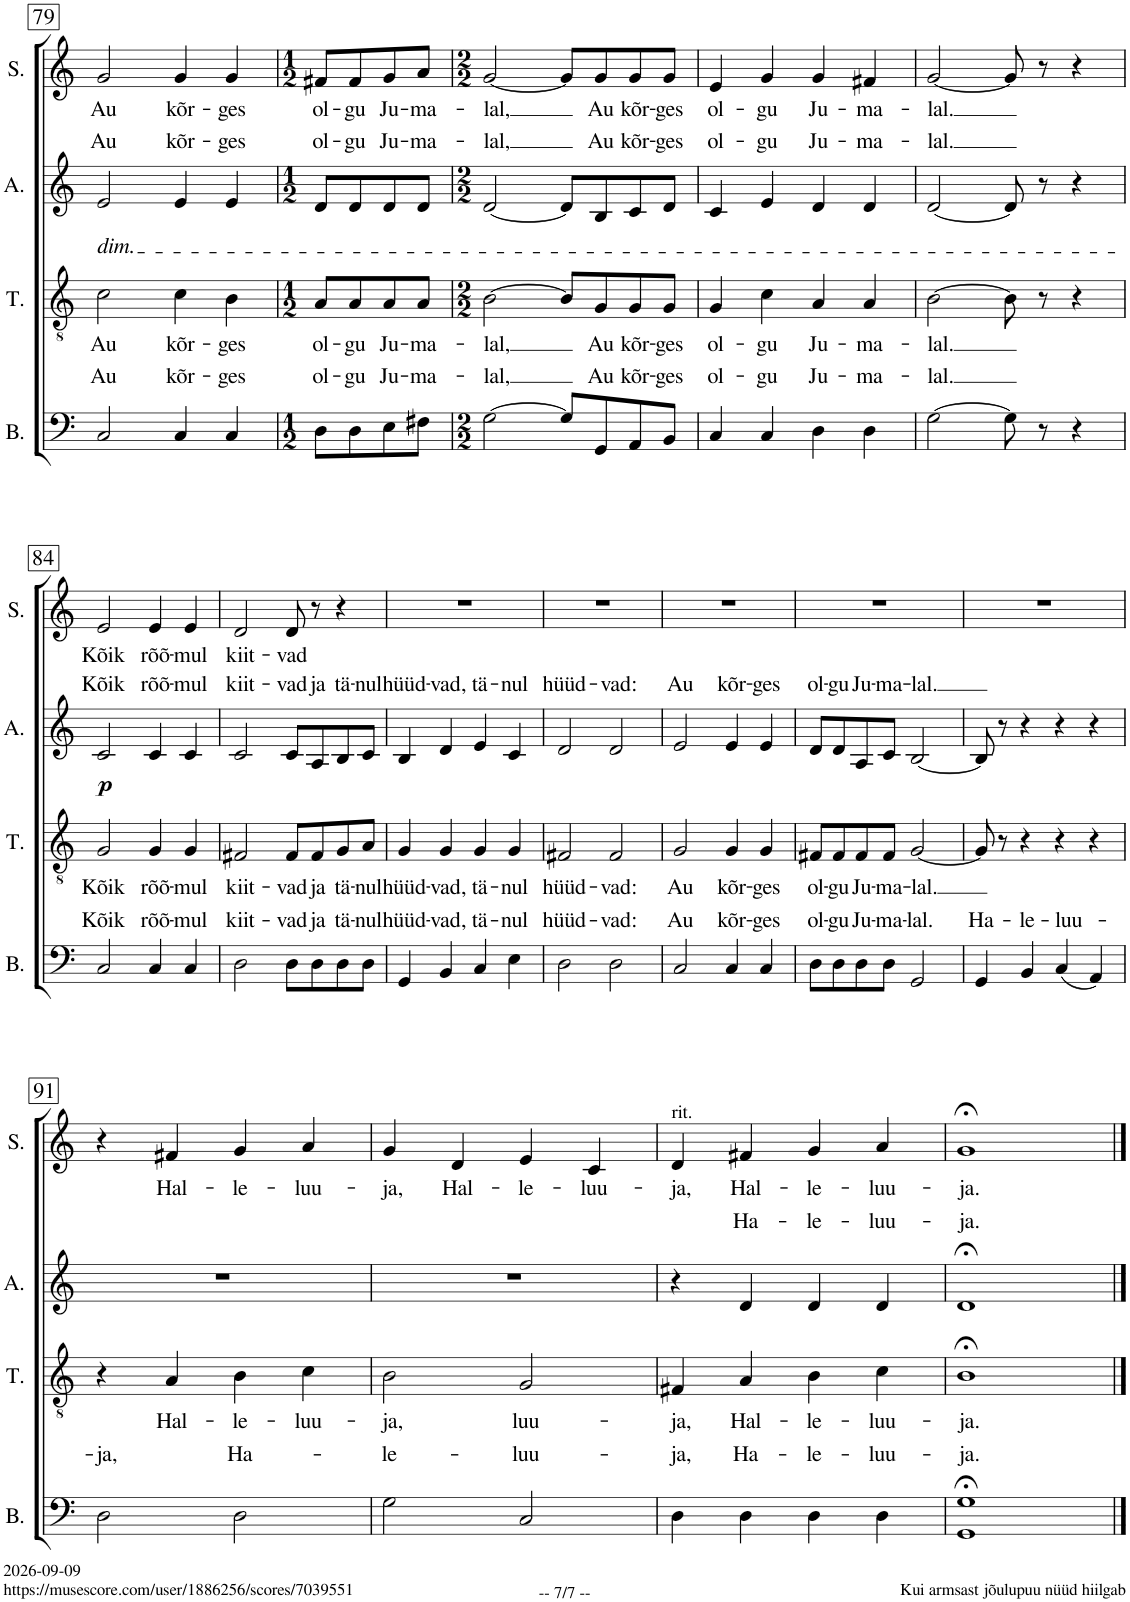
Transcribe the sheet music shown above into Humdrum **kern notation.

**kern	**text	**kern	**text	**dynam	**kern	**text	**kern	**text
*part4	*part4	*part3	*part3	*part3	*part2	*part2	*part1	*part1
*staff4	*staff4	*staff3	*staff3	*staff3	*staff2	*staff2	*staff1	*staff1
*I"Bass	*	*I"Tenor	*	*	*I"Alto	*	*I"Soprano	*
*I'B.	*	*I'T.	*	*	*I'A.	*	*I'S.	*
!!LO:PB:g=z
*clefF4	*	*clefGv2	*	*	*clefG2	*	*clefG2	*
*	*	*	*	*	*Trd1c2	*	*	*
*k[]	*	*k[]	*	*	*k[]	*	*k[]	*
*M2/2	*	*M2/2	*	*	*M2/2	*	*M2/2	*
=79	=79	=79	=79	=79	=79	=79	=79	=79
!	!	!LO:TX:a:i:t=dim.	!	!	!	!	!	!
!	!LO:LY:a	!	!LO:LY:b	!	!	!LO:LY:a	!	!LO:LY:b
2C/	Au	2c\	Au	.	2e/	Au	2g/	Au
!	!LO:LY:a	!	!LO:LY:b	!	!	!LO:LY:a	!	!LO:LY:b
4C/	kõr-	4c\	kõr-	.	4e/	kõr-	4g/	kõr-
!	!LO:LY:a	!	!LO:LY:b	!	!	!LO:LY:a	!	!LO:LY:b
4C/	-ges	4B\	-ges	.	4e/	-ges	4g/	-ges
=80	=80	=80	=80	=80	=80	=80	=80	=80
*M1/2	*	*M1/2	*	*	*M1/2	*	*M1/2	*
!	!LO:LY:a	!	!LO:LY:b	!	!	!LO:LY:a	!	!LO:LY:b
8D\L	ol-	8A/L	ol-	.	8d/L	ol-	8f#X/L	ol-
!	!LO:LY:a	!	!LO:LY:b	!	!	!LO:LY:a	!	!LO:LY:b
8D\	-gu	8A/	-gu	.	8d/	-gu	8f#/	-gu
!	!LO:LY:a	!	!LO:LY:b	!	!	!LO:LY:a	!	!LO:LY:b
8E\	Ju-	8A/	Ju-	.	8d/	Ju-	8g/	Ju-
!	!LO:LY:a	!	!LO:LY:b	!	!	!LO:LY:a	!	!LO:LY:b
8F#X\J	-ma-	8A/J	-ma-	.	8d/J	-ma-	8a/J	-ma-
=81	=81	=81	=81	=81	=81	=81	=81	=81
*M2/2	*	*M2/2	*	*	*M2/2	*	*M2/2	*
!	!LO:LY:a	!	!LO:LY:b	!	!	!LO:LY:a	!	!LO:LY:b
[2G\	-lal,	[2B\	-lal,	.	[2d/	-lal,	[2g/	-lal,
8G/L]	.	8B/L]	.	.	8d/L]	.	8g/L]	.
!	!LO:LY:a	!	!LO:LY:b	!	!	!LO:LY:a	!	!LO:LY:b
8GG/	Au	8G/	Au	.	8B/	Au	8g/	Au
!	!LO:LY:a	!	!LO:LY:b	!	!	!LO:LY:a	!	!LO:LY:b
8AA/	kõr-	8G/	kõr-	.	8c/	kõr-	8g/	kõr-
!	!LO:LY:a	!	!LO:LY:b	!	!	!LO:LY:a	!	!LO:LY:b
8BB/J	-ges	8G/J	-ges	.	8d/J	-ges	8g/J	-ges
=82	=82	=82	=82	=82	=82	=82	=82	=82
!	!LO:LY:a	!	!LO:LY:b	!	!	!LO:LY:a	!	!LO:LY:b
4C/	ol-	4G/	ol-	.	4c/	ol-	4e/	ol-
!	!LO:LY:a	!	!LO:LY:b	!	!	!LO:LY:a	!	!LO:LY:b
4C/	-gu	4c\	-gu	.	4e/	-gu	4g/	-gu
!	!LO:LY:a	!	!LO:LY:b	!	!	!LO:LY:a	!	!LO:LY:b
4D\	Ju-	4A/	Ju-	.	4d/	Ju-	4g/	Ju-
!	!LO:LY:a	!	!LO:LY:b	!	!	!LO:LY:a	!	!LO:LY:b
4D\	-ma-	4A/	-ma-	.	4d/	-ma-	4f#X/	-ma-
=83	=83	=83	=83	=83	=83	=83	=83	=83
!	!LO:LY:a	!	!LO:LY:b	!	!	!LO:LY:a	!	!LO:LY:b
[2G\	-lal.	[2B\	-lal.	.	[2d/	-lal.	[2g/	-lal.
8G\]	.	8B\]	.	.	8d/]	.	8g/]	.
8r	.	8r	.	.	8r	.	8r	.
4r	.	4r	.	.	4r	.	4r	.
!!LO:LB:g=z
=84	=84	=84	=84	=84	=84	=84	=84	=84
!	!LO:LY:a	!	!LO:LY:b	!LO:DY:a	!	!LO:LY:a	!	!LO:LY:b
2C/	Kõik	2G/	Kõik	p	2c/	Kõik	2e/	Kõik
!	!LO:LY:a	!	!LO:LY:b	!	!	!LO:LY:a	!	!LO:LY:b
4C/	rõõ-	4G/	rõõ-	.	4c/	rõõ-	4e/	rõõ-
!	!LO:LY:a	!	!LO:LY:b	!	!	!LO:LY:a	!	!LO:LY:b
4C/	-mul	4G/	-mul	.	4c/	-mul	4e/	-mul
=85	=85	=85	=85	=85	=85	=85	=85	=85
!	!LO:LY:a	!	!LO:LY:b	!	!	!LO:LY:a	!	!LO:LY:b
2D\	kiit-	2F#X/	kiit-	.	2c/	kiit-	2d/	kiit-
!	!LO:LY:a	!	!LO:LY:b	!	!	!LO:LY:a	!	!LO:LY:b
8D\L	-vad	8F#/L	-vad	.	8c/L	-vad	8d/	-vad
!	!LO:LY:a	!	!LO:LY:b	!	!	!LO:LY:a	!	!
8D\	ja	8F#/	ja	.	8A/	ja	8r	.
!	!LO:LY:a	!	!LO:LY:b	!	!	!LO:LY:a	!	!
8D\	tä-	8G/	tä-	.	8B/	tä-	4r	.
!	!LO:LY:a	!	!LO:LY:b	!	!	!LO:LY:a	!	!
8D\J	-nul	8A/J	-nul	.	8c/J	-nul	.	.
=86	=86	=86	=86	=86	=86	=86	=86	=86
!	!LO:LY:a	!	!LO:LY:b	!	!	!LO:LY:a	!	!
4GG/	hüüd-	4G/	hüüd-	.	4B/	hüüd-	1r	.
!	!LO:LY:a	!	!LO:LY:b	!	!	!LO:LY:a	!	!
4BB/	-vad,	4G/	-vad,	.	4d/	-vad,	.	.
!	!LO:LY:a	!	!LO:LY:b	!	!	!LO:LY:a	!	!
4C/	tä-	4G/	tä-	.	4e/	tä-	.	.
!	!LO:LY:a	!	!LO:LY:b	!	!	!LO:LY:a	!	!
4E\	-nul	4G/	-nul	.	4c/	-nul	.	.
=87	=87	=87	=87	=87	=87	=87	=87	=87
!	!LO:LY:a	!	!LO:LY:b	!	!	!LO:LY:a	!	!
2D\	hüüd-	2F#X/	hüüd-	.	2d/	hüüd-	1r	.
!	!LO:LY:a	!	!LO:LY:b	!	!	!LO:LY:a	!	!
2D\	-vad:	2F#/	-vad:	.	2d/	-vad:	.	.
=88	=88	=88	=88	=88	=88	=88	=88	=88
!	!LO:LY:a	!	!LO:LY:b	!	!	!LO:LY:a	!	!
2C/	Au	2G/	Au	.	2e/	Au	1r	.
!	!LO:LY:a	!	!LO:LY:b	!	!	!LO:LY:a	!	!
4C/	kõr-	4G/	kõr-	.	4e/	kõr-	.	.
!	!LO:LY:a	!	!LO:LY:b	!	!	!LO:LY:a	!	!
4C/	-ges	4G/	-ges	.	4e/	-ges	.	.
=89	=89	=89	=89	=89	=89	=89	=89	=89
!	!LO:LY:a	!	!LO:LY:b	!	!	!LO:LY:a	!	!
8D\L	ol-	8F#X/L	ol-	.	8d/L	ol-	1r	.
!	!LO:LY:a	!	!LO:LY:b	!	!	!LO:LY:a	!	!
8D\	-gu	8F#/	-gu	.	8d/	-gu	.	.
!	!LO:LY:a	!	!LO:LY:b	!	!	!LO:LY:a	!	!
8D\	Ju-	8F#/	Ju-	.	8A/	Ju-	.	.
!	!LO:LY:a	!	!LO:LY:b	!	!	!LO:LY:a	!	!
8D\J	-ma-	8F#/J	-ma-	.	8c/J	-ma-	.	.
!	!LO:LY:a	!	!LO:LY:b	!	!	!LO:LY:a	!	!
2GG/	-lal.	[2G/	-lal.	.	[2B/	-lal.	.	.
=90	=90	=90	=90	=90	=90	=90	=90	=90
!	!LO:LY:a	!	!	!	!	!	!	!
4GG/	Ha-	8G/]	.	.	8B/]	.	1r	.
.	.	8r	.	.	8r	.	.	.
!	!LO:LY:a	!	!	!	!	!	!	!
4BB/	-le-	4r	.	.	4r	.	.	.
!	!LO:LY:a	!	!	!	!	!	!	!
(4C/	-luu-	4r	.	.	4r	.	.	.
4AA/)	.	4r	.	.	4r	.	.	.
!!LO:LB:g=z
=91	=91	=91	=91	=91	=91	=91	=91	=91
!	!LO:LY:a	!	!	!	!	!	!	!
2D\	-ja,	4r	.	.	1r	.	4r	.
!	!	!	!LO:LY:b	!	!	!	!	!LO:LY:b
.	.	4A/	Hal-	.	.	.	4f#X/	Hal-
!	!LO:LY:a	!	!LO:LY:b	!	!	!	!	!LO:LY:b
2D\	Ha-	4B\	-le-	.	.	.	4g/	-le-
!	!	!	!LO:LY:b	!	!	!	!	!LO:LY:b
.	.	4c\	-luu-	.	.	.	4a/	-luu-
=92	=92	=92	=92	=92	=92	=92	=92	=92
!	!LO:LY:a	!	!LO:LY:b	!	!	!	!	!LO:LY:b
2G\	-le-	2B\	-ja,	.	1r	.	4g/	-ja,
!	!	!	!	!	!	!	!	!LO:LY:b
.	.	.	.	.	.	.	4d/	Hal-
!	!LO:LY:a	!	!LO:LY:b	!	!	!	!	!LO:LY:b
2C/	-luu-	2G/	luu-	.	.	.	4e/	-le-
!	!	!	!	!	!	!	!	!LO:LY:b
.	.	.	.	.	.	.	4c/	-luu-
=93	=93	=93	=93	=93	=93	=93	=93	=93
!	!	!	!	!	!	!	!LO:TX:a:t=rit.	!
!	!LO:LY:a	!	!LO:LY:b	!	!	!	!	!LO:LY:b
4D\	-ja,	4F#X/	-ja,	.	4r	.	4d/	-ja,
!	!LO:LY:a	!	!LO:LY:b	!	!	!LO:LY:a	!	!LO:LY:b
4D\	Ha-	4A/	Hal-	.	4d/	Ha-	4f#X/	Hal-
!	!LO:LY:a	!	!LO:LY:b	!	!	!LO:LY:a	!	!LO:LY:b
4D\	-le-	4B\	-le-	.	4d/	-le-	4g/	-le-
!	!LO:LY:a	!	!LO:LY:b	!	!	!LO:LY:a	!	!LO:LY:b
4D\	-luu-	4c\	-luu-	.	4d/	-luu-	4a/	-luu-
=94	=94	=94	=94	=94	=94	=94	=94	=94
!	!LO:LY:a	!	!LO:LY:b	!	!	!LO:LY:a	!	!LO:LY:b
1GG;< 1G;<	-ja.	1B;<	-ja.	.	1d;<	-ja.	1g;<	-ja.
==	==	==	==	==	==	==	==	==
*-	*-	*-	*-	*-	*-	*-	*-	*-
